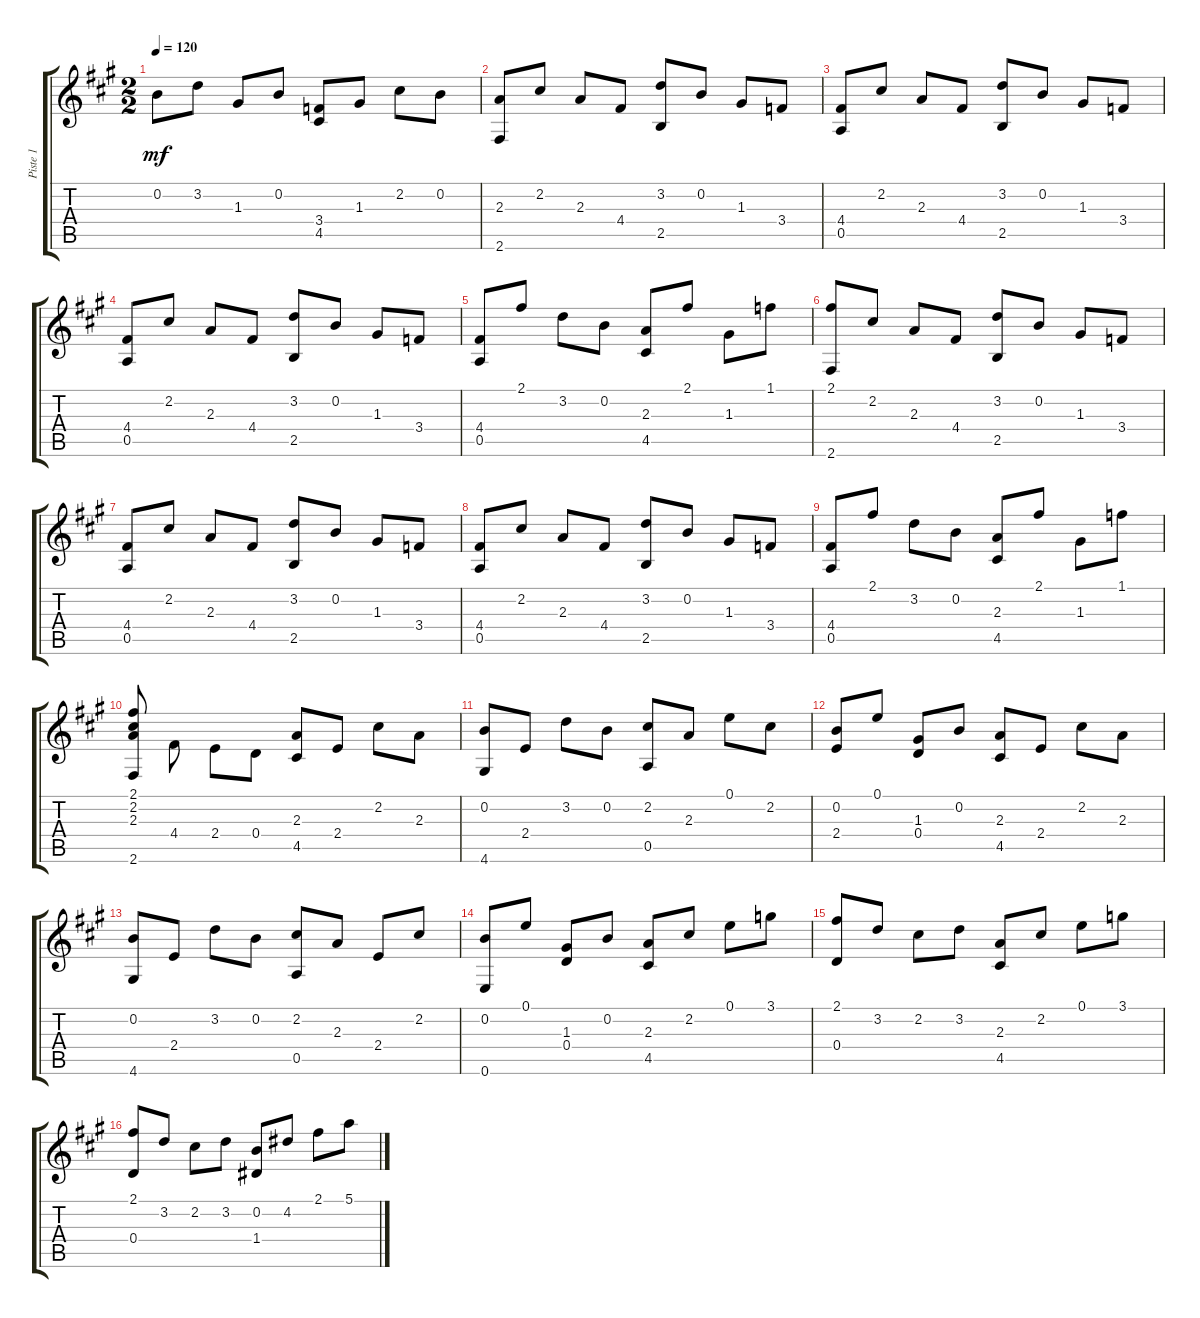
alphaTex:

\track ("Piste 1" "Piste 1") {instrument acousticguitarnylon}
\staff {score tabs}
\tuning (E4 B3 G3 D3 A2 E2) {hide}
\ts (2 2)
\tempo 120
\clef g2
\ks a
0.2.8{dy mf} 3.2.8 1.3.8 0.2.8 (3.4 4.5).8 1.3.8 2.2.8 0.2.8 |
(2.3 2.6).8 2.2.8 2.3.8 4.4.8 (3.2 2.5).8 0.2.8 1.3.8 3.4.8 |
(4.4 0.5).8 2.2.8 2.3.8 4.4.8 (3.2 2.5).8 0.2.8 1.3.8 3.4.8 |
(4.4 0.5).8 2.2.8 2.3.8 4.4.8 (3.2 2.5).8 0.2.8 1.3.8 3.4.8 |
(4.4 0.5).8 2.1.8 3.2.8 0.2.8 (2.3 4.5).8 2.1.8 1.3.8 1.1.8 |
(2.1 2.6).8 2.2.8 2.3.8 4.4.8 (3.2 2.5).8 0.2.8 1.3.8 3.4.8 |
(4.4 0.5).8 2.2.8 2.3.8 4.4.8 (3.2 2.5).8 0.2.8 1.3.8 3.4.8 |
(4.4 0.5).8 2.2.8 2.3.8 4.4.8 (3.2 2.5).8 0.2.8 1.3.8 3.4.8 |
(4.4 0.5).8 2.1.8 3.2.8 0.2.8 (2.3 4.5).8 2.1.8 1.3.8 1.1.8 |
(2.1 2.2 2.3 2.6).8{beam Up beam split} 4.4.8{beam Down} 2.4.8{beam Down} 0.4.8{beam Down beam split} (2.3 4.5).8 2.4.8 2.2.8 2.3.8 |
(0.2 4.6).8 2.4.8 3.2.8 0.2.8 (2.2 0.5).8 2.3.8 0.1.8 2.2.8 |
(0.2 2.4).8 0.1.8 (1.3 0.4).8 0.2.8 (2.3 4.5).8 2.4.8 2.2.8 2.3.8 |
(0.2 4.6).8 2.4.8 3.2.8 0.2.8 (2.2 0.5).8 2.3.8 2.4.8 2.2.8 |
(0.2 0.6).8 0.1.8 (1.3 0.4).8 0.2.8 (2.3 4.5).8 2.2.8 0.1.8 3.1.8 |
(2.1 0.4).8 3.2.8 2.2.8 3.2.8 (2.3 4.5).8 2.2.8 0.1.8 3.1.8 |
(2.1 0.4).8 3.2.8 2.2.8 3.2.8 (0.2 1.4).8 4.2.8 2.1.8 5.1.8
